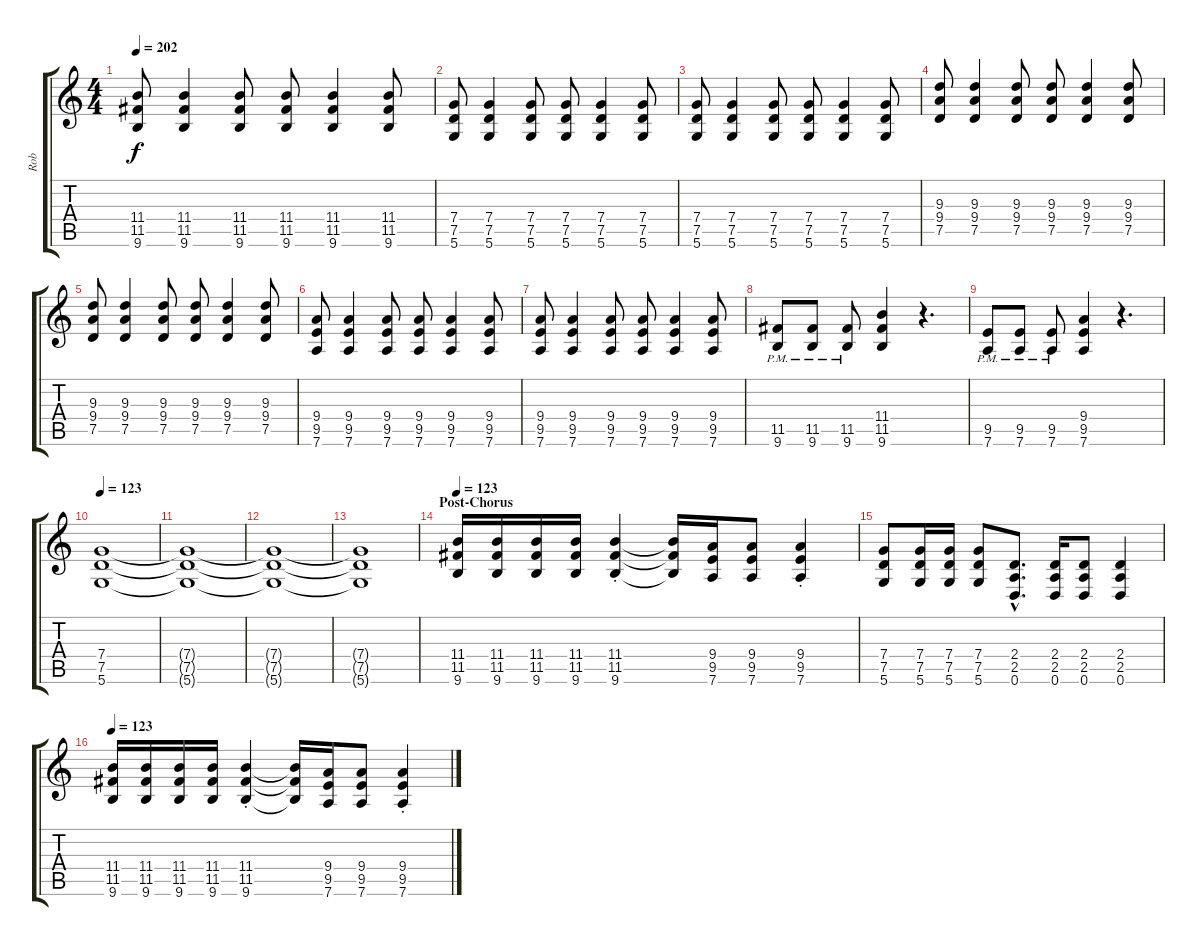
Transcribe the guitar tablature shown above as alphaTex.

\track ("Rob" "Rob") {instrument distortionguitar}
\staff {score tabs}
\tuning (D4 A3 F3 C3 G2 D2) {hide}
\ts (4 4)
\tempo 202
\clef g2
\ks c
(11.4 11.5 9.6).8{dy f} (11.4 11.5 9.6).4 (11.4 11.5 9.6).8 (11.4 11.5 9.6).8 (11.4 11.5 9.6).4 (11.4 11.5 9.6).8 |
(7.4 7.5 5.6).8 (7.4 7.5 5.6).4 (7.4 7.5 5.6).8 (7.4 7.5 5.6).8 (7.4 7.5 5.6).4 (7.4 7.5 5.6).8 |
(7.4 7.5 5.6).8 (7.4 7.5 5.6).4 (7.4 7.5 5.6).8 (7.4 7.5 5.6).8 (7.4 7.5 5.6).4 (7.4 7.5 5.6).8 |
(9.3 9.4 7.5).8 (9.3 9.4 7.5).4 (9.3 9.4 7.5).8 (9.3 9.4 7.5).8 (9.3 9.4 7.5).4 (9.3 9.4 7.5).8 |
(9.3 9.4 7.5).8 (9.3 9.4 7.5).4 (9.3 9.4 7.5).8 (9.3 9.4 7.5).8 (9.3 9.4 7.5).4 (9.3 9.4 7.5).8 |
(9.4 9.5 7.6).8 (9.4 9.5 7.6).4 (9.4 9.5 7.6).8 (9.4 9.5 7.6).8 (9.4 9.5 7.6).4 (9.4 9.5 7.6).8 |
(9.4 9.5 7.6).8 (9.4 9.5 7.6).4 (9.4 9.5 7.6).8 (9.4 9.5 7.6).8 (9.4 9.5 7.6).4 (9.4 9.5 7.6).8 |
(11.5{pm} 9.6{pm}).8 (11.5{pm} 9.6{pm}).8 (11.5{pm} 9.6{pm}).8 (11.4 11.5 9.6).4 r.4{d} |
(9.5{pm} 7.6{pm}).8 (9.5{pm} 7.6{pm}).8 (9.5{pm} 7.6{pm}).8 (9.4 9.5 7.6).4 r.4{d} |
\tempo 123
(7.4 7.5 5.6).1{volume 7} |
(7.4{t} 7.5{t} 5.6{t}).1 |
(7.4{t} 7.5{t} 5.6{t}).1 |
(7.4{t} 7.5{t} 5.6{t}).1 |
\section ("" "Post-Chorus")
\tempo 123
(11.4 11.5 9.6).16{volume 16} (11.4 11.5 9.6).16 (11.4 11.5 9.6).16 (11.4 11.5 9.6).16 (11.4{st} 11.5{st} 9.6{st}).4 (11.4{t} 11.5{t} 9.6{t}).16 (9.4 9.5 7.6).16 (9.4 9.5 7.6).8 (9.4{st} 9.5{st} 7.6{st}).4 |
(7.4 7.5 5.6).8 (7.4 7.5 5.6).16 (7.4 7.5 5.6).16 (7.4 7.5 5.6).8 (2.4{hac} 2.5{hac} 0.6{hac}).8{d} (2.4 2.5 0.6).16 (2.4 2.5 0.6).8 (2.4 2.5 0.6).4 |
\tempo 123
(11.4 11.5 9.6).16{volume 16} (11.4 11.5 9.6).16 (11.4 11.5 9.6).16 (11.4 11.5 9.6).16 (11.4{st} 11.5{st} 9.6{st}).4 (11.4{t} 11.5{t} 9.6{t}).16 (9.4 9.5 7.6).16 (9.4 9.5 7.6).8 (9.4{st} 9.5{st} 7.6{st}).4
